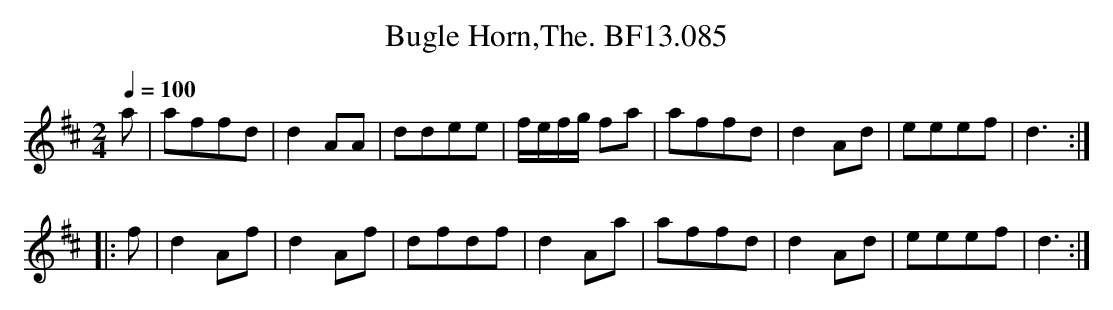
X:1
T:Bugle Horn,The. BF13.085
M:2/4
L:1/8
Q:1/4=100
K:D major
a|affd|d2AA|ddee|f/2e/2f/2g/2 fa|affd|d2Ad|eeef|d3:|
|:f|d2Af|d2Af|dfdf|d2Aa|affd|d2Ad|eeef|d3:|
